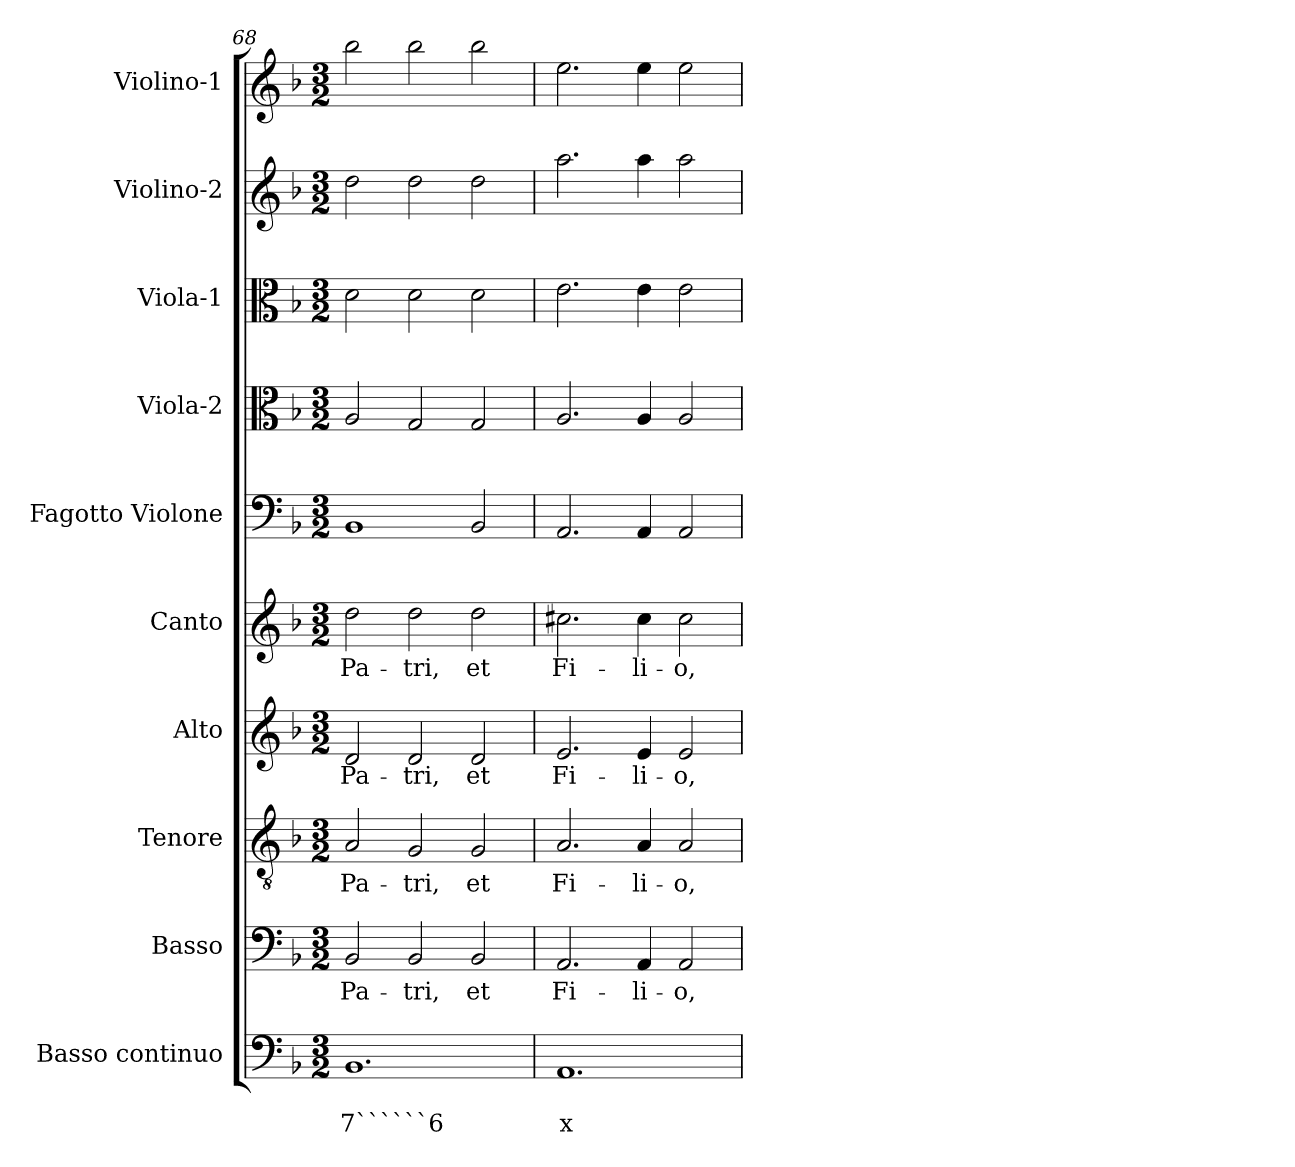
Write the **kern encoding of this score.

**kern	**text	**text	**kern	**text	**kern	**text	**kern	**text	**kern	**text	**kern	**kern	**kern	**kern	**kern
*part10	*part10	*part10	*part9	*part9	*part8	*part8	*part7	*part7	*part6	*part6	*part5	*part4	*part3	*part2	*part1
*staff10	*staff10	*staff10	*staff9	*staff9	*staff8	*staff8	*staff7	*staff7	*staff6	*staff6	*staff5	*staff4	*staff3	*staff2	*staff1
*I"Basso continuo	*	*	*I"Basso	*	*I"Tenore	*	*I"Alto	*	*I"Canto	*	*I"Fagotto Violone	*I"Viola-2	*I"Viola-1	*I"Violino-2	*I"Violino-1
*I'BC	*	*	*I'B	*	*I'T	*	*I'A	*	*I'C	*	*I'Fg	*I'Va2	*I'Va1	*I'Vi2	*I'Vi1
*clefF4	*	*	*clefF4	*	*clefGv2	*	*clefG2	*	*clefG2	*	*clefF4	*clefC3	*clefC3	*clefG2	*clefG2
*k[b-]	*	*	*k[b-]	*	*k[b-]	*	*k[b-]	*	*k[b-]	*	*k[b-]	*k[b-]	*k[b-]	*k[b-]	*k[b-]
*F:	*	*	*F:	*	*F:	*	*F:	*	*F:	*	*F:	*F:	*F:	*F:	*F:
*M3/2	*	*	*M3/2	*	*M3/2	*	*M3/2	*	*M3/2	*	*M3/2	*M3/2	*M3/2	*M3/2	*M3/2
=68	=68	=68	=68	=68	=68	=68	=68	=68	=68	=68	=68	=68	=68	=68	=68
!	!	!LO:LY:b	!	!	!	!	!	!	!	!	!	!	!	!	!
!	!	!	!	!LO:LY:b	!	!	!	!	!	!	!	!	!	!	!
!	!	!	!	!	!	!LO:LY:b	!	!	!	!	!	!	!	!	!
!	!	!	!	!	!	!	!	!LO:LY:b	!	!	!	!	!	!	!
!	!	!	!	!	!	!	!	!	!	!LO:LY:b	!	!	!	!	!
1.BB-	.	7``````6	2BB-/	Pa-	2A/	Pa-	2d/	Pa-	2dd\	Pa-	1BB-	2A/	2d\	2dd\	2bb-\
!	!	!	!	!LO:LY:b	!	!	!	!	!	!	!	!	!	!	!
!	!	!	!	!	!	!LO:LY:b	!	!	!	!	!	!	!	!	!
!	!	!	!	!	!	!	!	!LO:LY:b	!	!	!	!	!	!	!
!	!	!	!	!	!	!	!	!	!	!LO:LY:b	!	!	!	!	!
.	.	.	2BB-/	-tri,	2G/	-tri,	2d/	-tri,	2dd\	-tri,	.	2G/	2d\	2dd\	2bb-\
!	!	!	!	!LO:LY:b	!	!	!	!	!	!	!	!	!	!	!
!	!	!	!	!	!	!LO:LY:b	!	!	!	!	!	!	!	!	!
!	!	!	!	!	!	!	!	!LO:LY:b	!	!	!	!	!	!	!
!	!	!	!	!	!	!	!	!	!	!LO:LY:b	!	!	!	!	!
.	.	.	2BB-/	et	2G/	et	2d/	et	2dd\	et	2BB-/	2G/	2d\	2dd\	2bb-\
=69	=69	=69	=69	=69	=69	=69	=69	=69	=69	=69	=69	=69	=69	=69	=69
!	!	!LO:LY:b	!	!	!	!	!	!	!	!	!	!	!	!	!
!	!	!	!	!LO:LY:b	!	!	!	!	!	!	!	!	!	!	!
!	!	!	!	!	!	!LO:LY:b	!	!	!	!	!	!	!	!	!
!	!	!	!	!	!	!	!	!LO:LY:b	!	!	!	!	!	!	!
!	!	!	!	!	!	!	!	!	!	!LO:LY:b	!	!	!	!	!
1.AA	.	x	2.AA/	Fi-	2.A/	Fi-	2.e/	Fi-	2.cc#X\	Fi-	2.AA/	2.A/	2.e\	2.aa\	2.ee\
!	!	!	!	!LO:LY:b	!	!	!	!	!	!	!	!	!	!	!
!	!	!	!	!	!	!LO:LY:b	!	!	!	!	!	!	!	!	!
!	!	!	!	!	!	!	!	!LO:LY:b	!	!	!	!	!	!	!
!	!	!	!	!	!	!	!	!	!	!LO:LY:b	!	!	!	!	!
.	.	.	4AA/	-li-	4A/	-li-	4e/	-li-	4cc#\	-li-	4AA/	4A/	4e\	4aa\	4ee\
!	!	!	!	!LO:LY:b	!	!	!	!	!	!	!	!	!	!	!
!	!	!	!	!	!	!LO:LY:b	!	!	!	!	!	!	!	!	!
!	!	!	!	!	!	!	!	!LO:LY:b	!	!	!	!	!	!	!
!	!	!	!	!	!	!	!	!	!	!LO:LY:b	!	!	!	!	!
.	.	.	2AA/	-o,	2A/	-o,	2e/	-o,	2cc#\	-o,	2AA/	2A/	2e\	2aa\	2ee\
=	=	=	=	=	=	=	=	=	=	=	=	=	=	=	=
*-	*-	*-	*-	*-	*-	*-	*-	*-	*-	*-	*-	*-	*-	*-	*-
